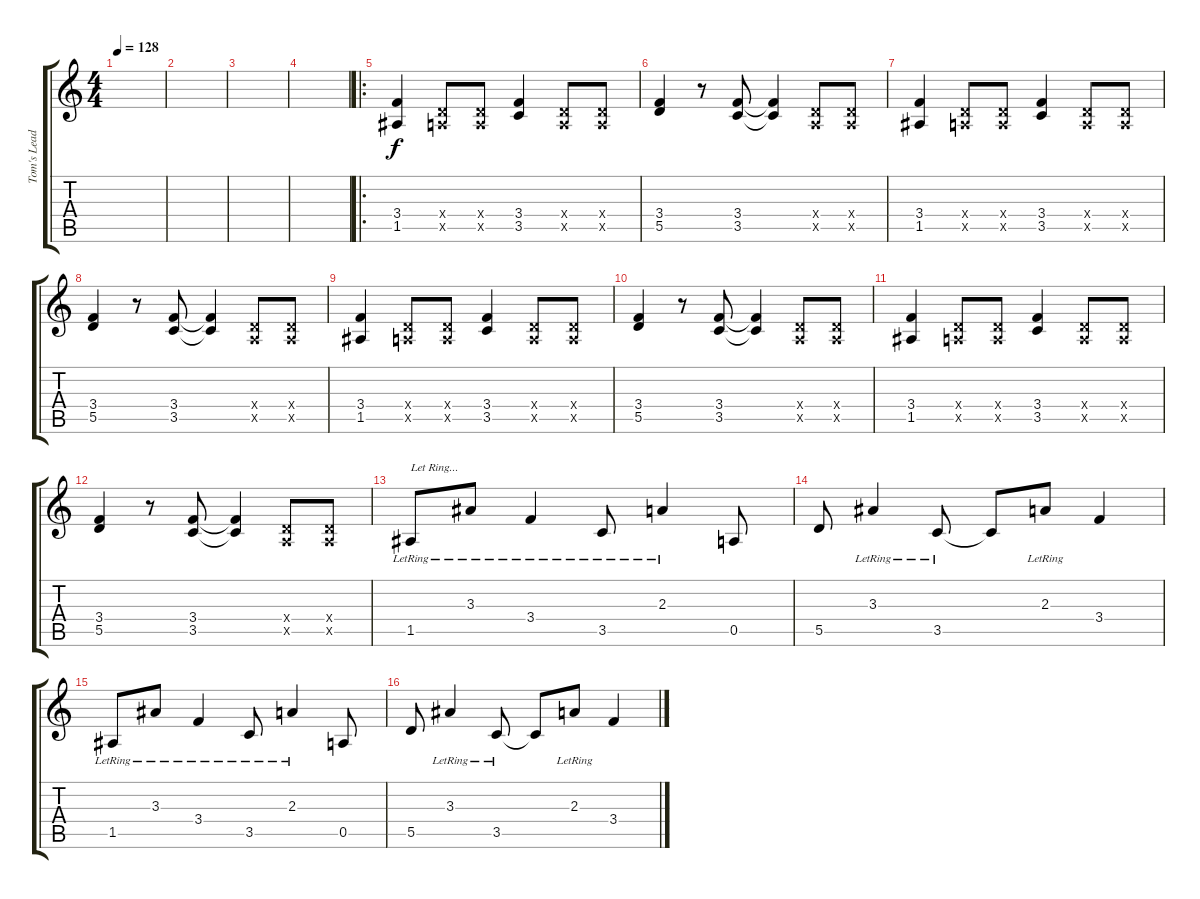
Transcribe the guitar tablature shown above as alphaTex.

\track ("Tom's Lead Guitar" "Tom's Lead") {instrument overdrivenguitar}
\staff {score tabs}
\tuning (E4 B3 G3 D3 A2 E2) {hide}
\ts (4 4)
\tempo 128
\clef g2
\ks c
|
|
|
|
\ro
(3.4 1.5).4 (0.4{x} 0.5{x}).8 (0.4{x} 0.5{x}).8 (3.4 3.5).4 (0.4{x} 0.5{x}).8 (0.4{x} 0.5{x}).8 |
(3.4 5.5).4 r.8 (3.4 3.5).8 (3.4{t} 3.5{t}).4 (0.4{x} 0.5{x}).8 (0.4{x} 0.5{x}).8 |
(3.4 1.5).4 (0.4{x} 0.5{x}).8 (0.4{x} 0.5{x}).8 (3.4 3.5).4 (0.4{x} 0.5{x}).8 (0.4{x} 0.5{x}).8 |
(3.4 5.5).4 r.8 (3.4 3.5).8 (3.4{t} 3.5{t}).4 (0.4{x} 0.5{x}).8 (0.4{x} 0.5{x}).8 |
(3.4 1.5).4 (0.4{x} 0.5{x}).8 (0.4{x} 0.5{x}).8 (3.4 3.5).4 (0.4{x} 0.5{x}).8 (0.4{x} 0.5{x}).8 |
(3.4 5.5).4 r.8 (3.4 3.5).8 (3.4{t} 3.5{t}).4 (0.4{x} 0.5{x}).8 (0.4{x} 0.5{x}).8 |
(3.4 1.5).4 (0.4{x} 0.5{x}).8 (0.4{x} 0.5{x}).8 (3.4 3.5).4 (0.4{x} 0.5{x}).8 (0.4{x} 0.5{x}).8 |
(3.4 5.5).4 r.8 (3.4 3.5).8 (3.4{t} 3.5{t}).4 (0.4{x} 0.5{x}).8 (0.4{x} 0.5{x}).8 |
1.5{lr}.8{txt "Let Ring..."} 3.3{lr}.8 3.4{lr}.4 3.5{lr}.8 2.3{lr}.4 0.5.8 |
5.5.8 3.3{lr}.4 3.5{lr}.8 3.5{t}.8 2.3{lr}.8 3.4.4 |
1.5{lr}.8 3.3{lr}.8 3.4{lr}.4 3.5{lr}.8 2.3{lr}.4 0.5.8 |
5.5.8 3.3{lr}.4 3.5{lr}.8 3.5{t}.8 2.3{lr}.8 3.4.4
